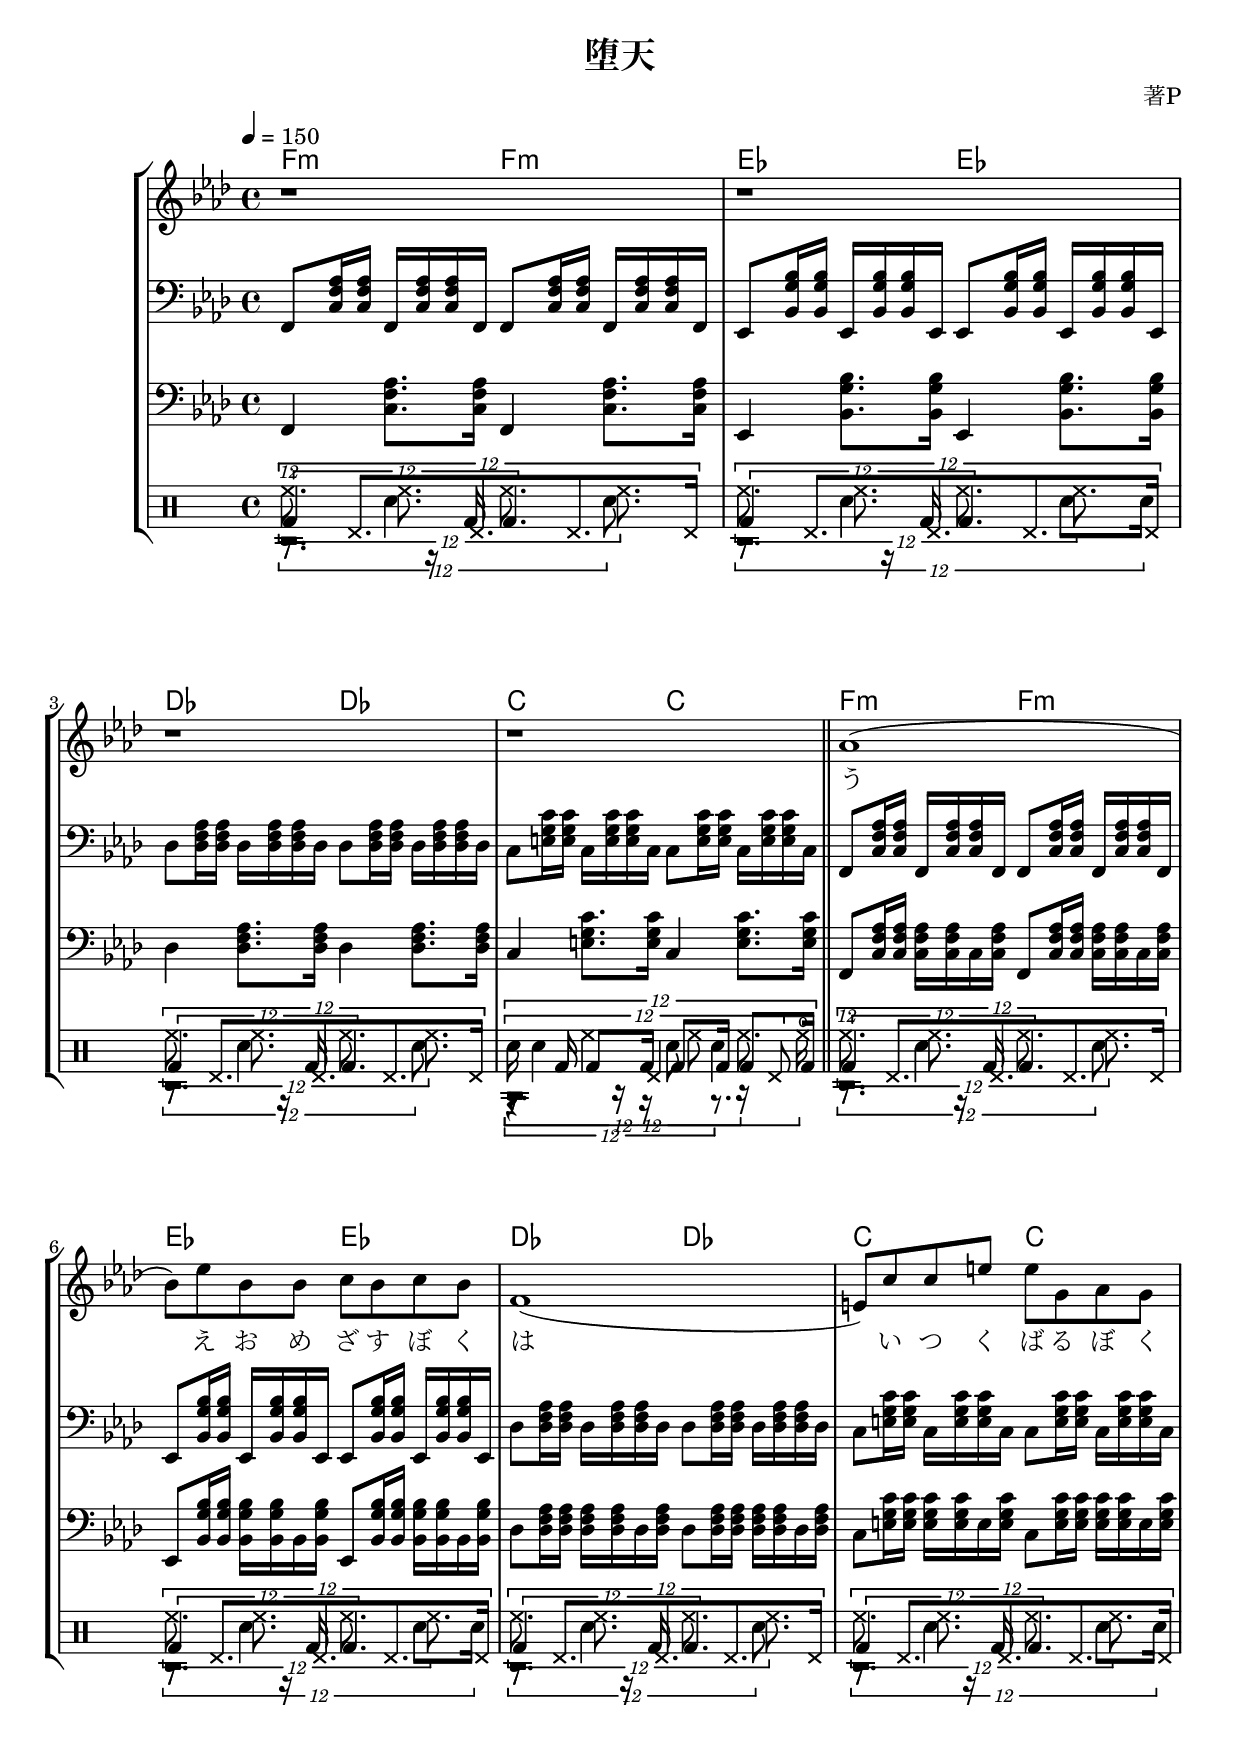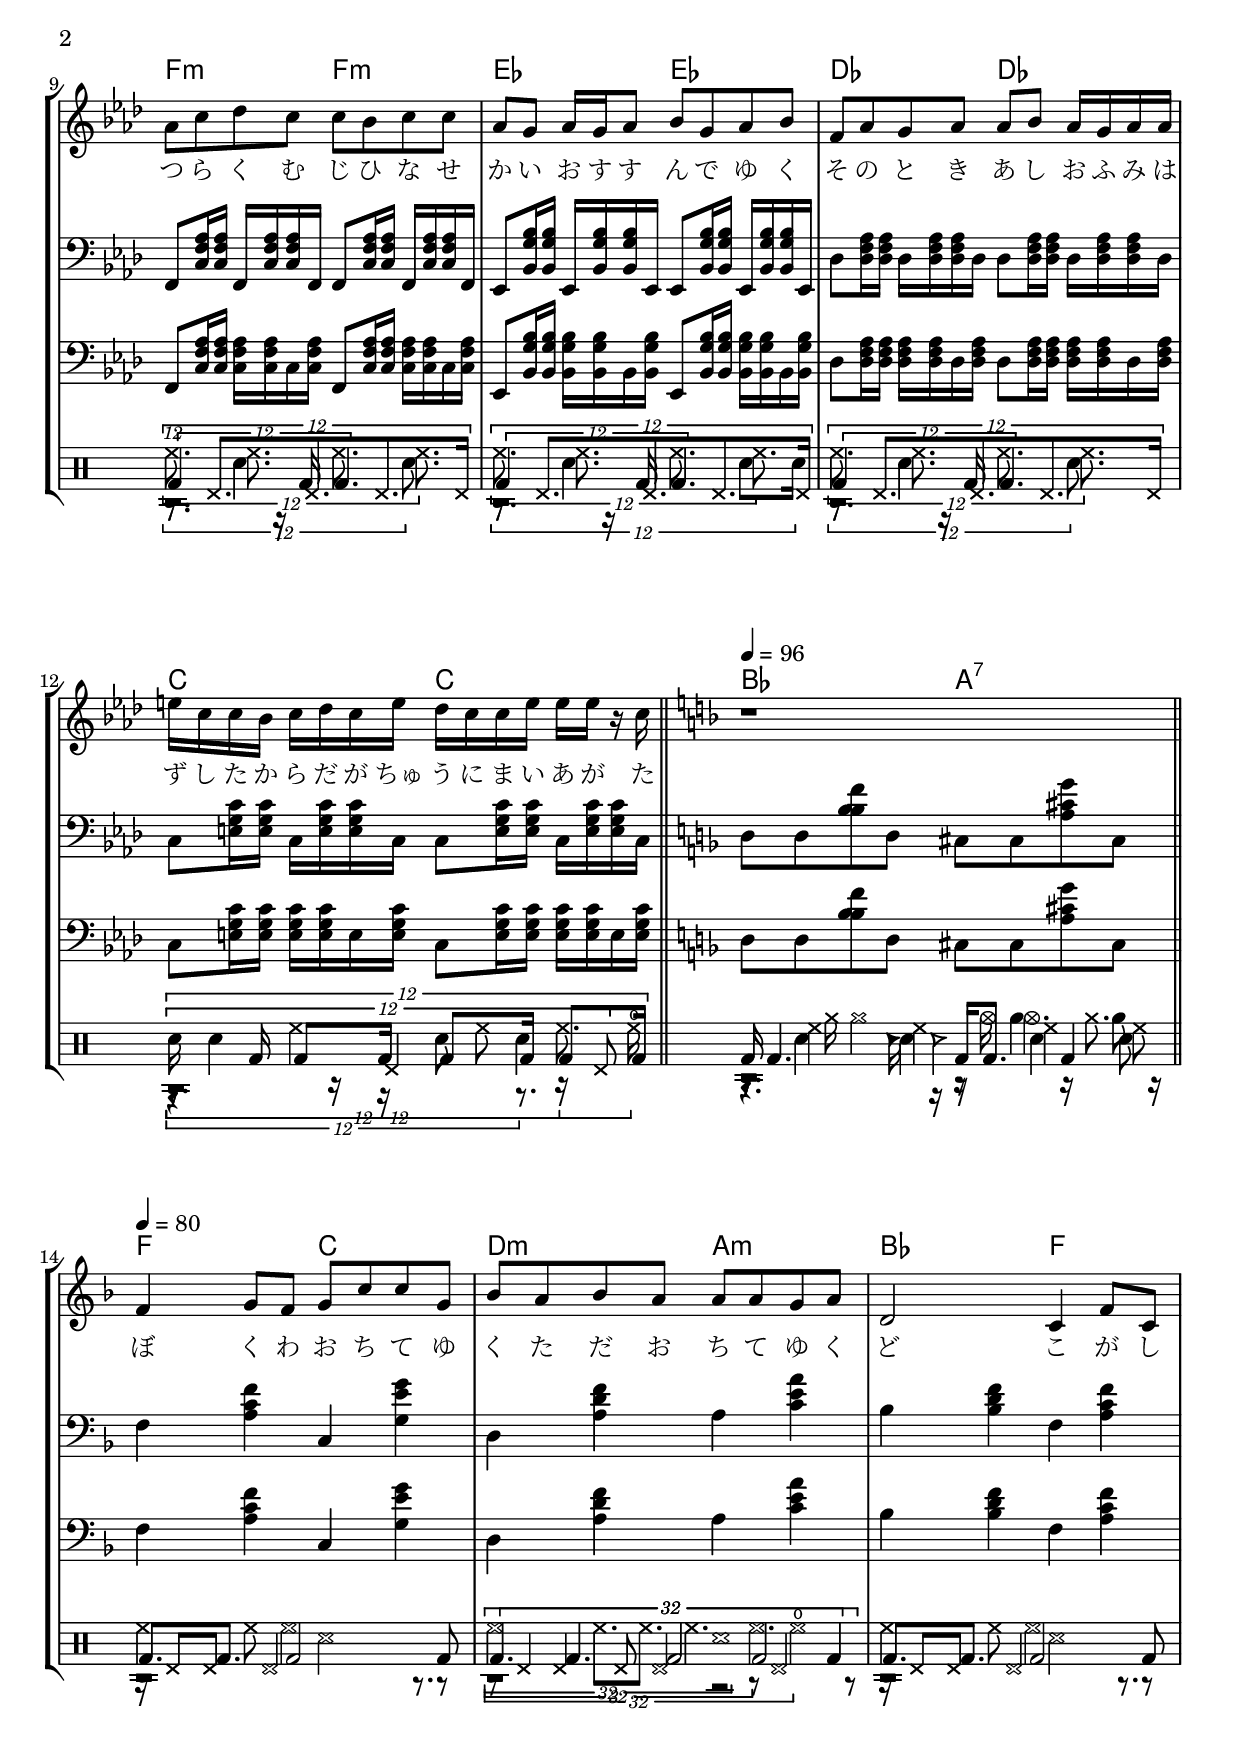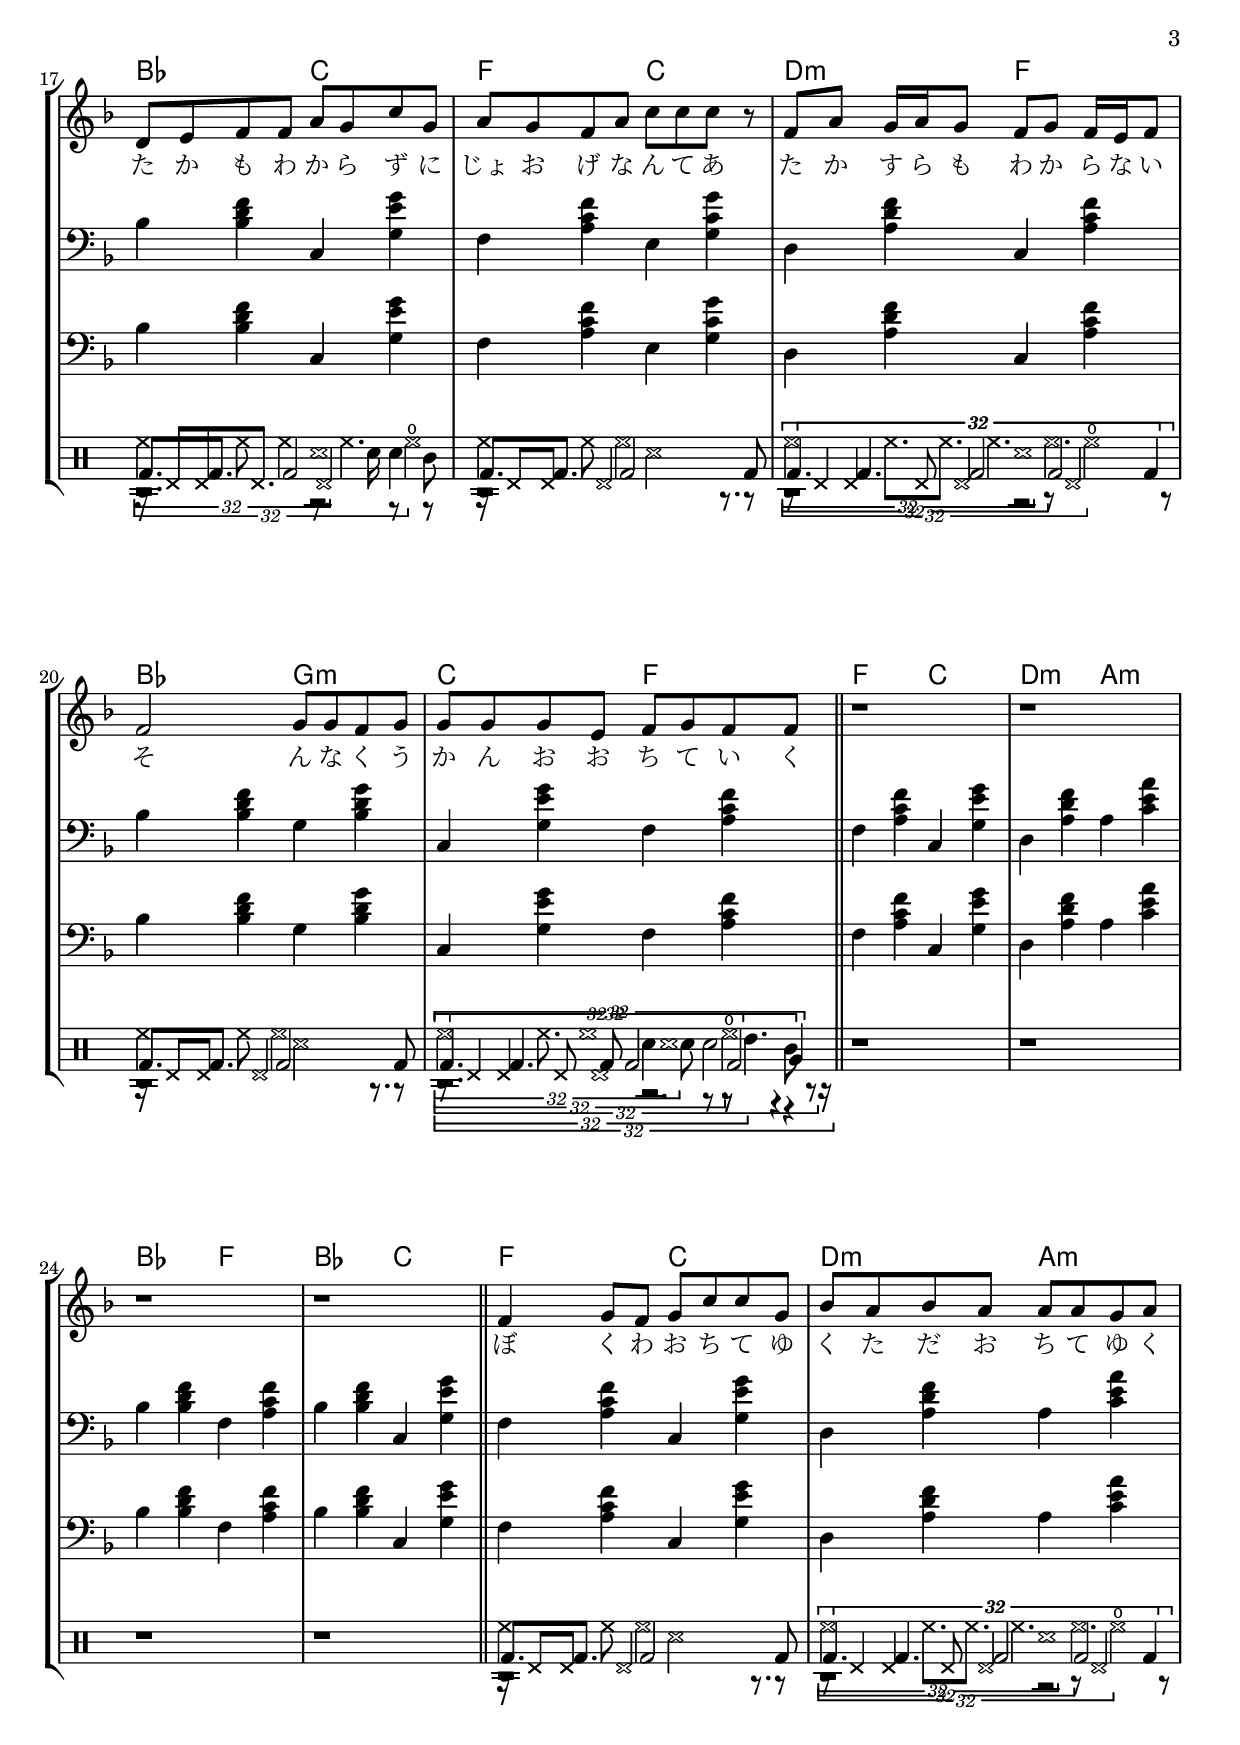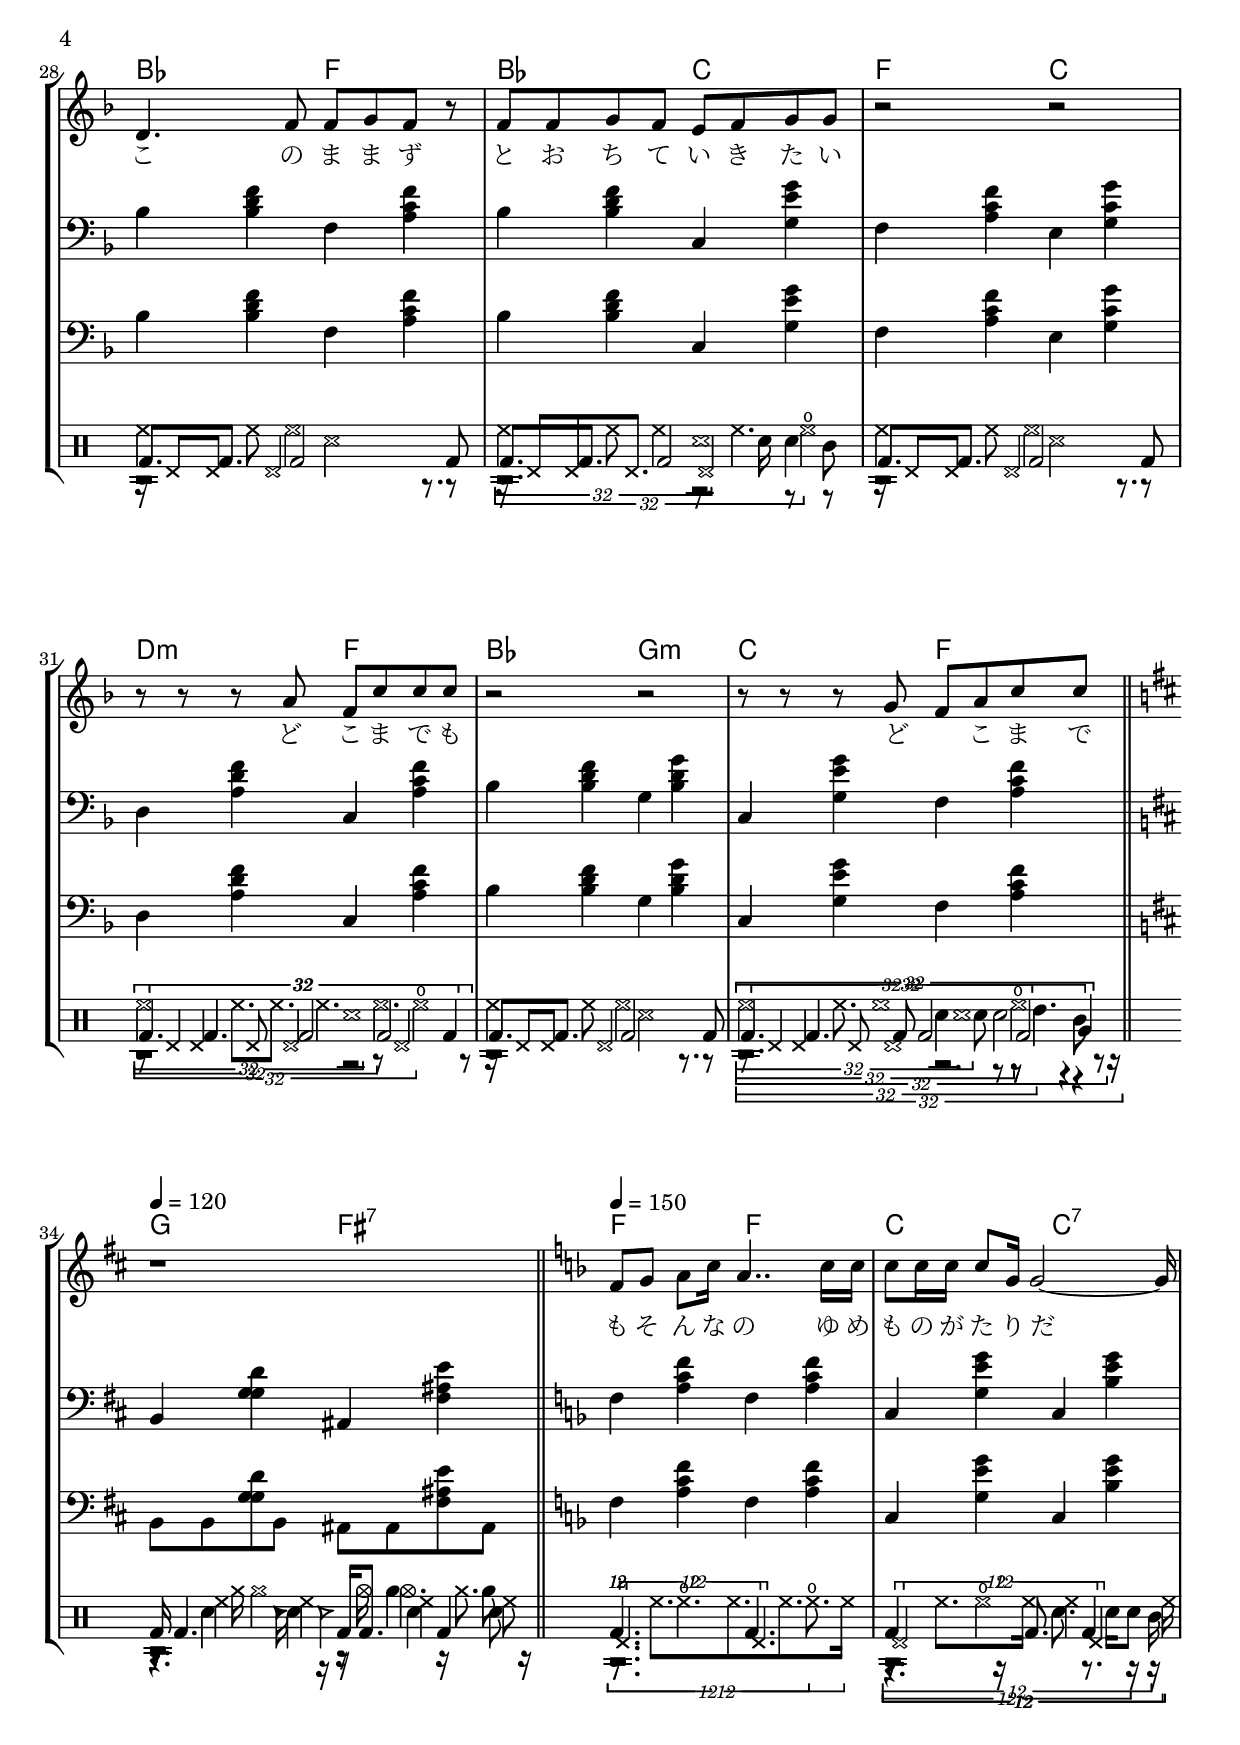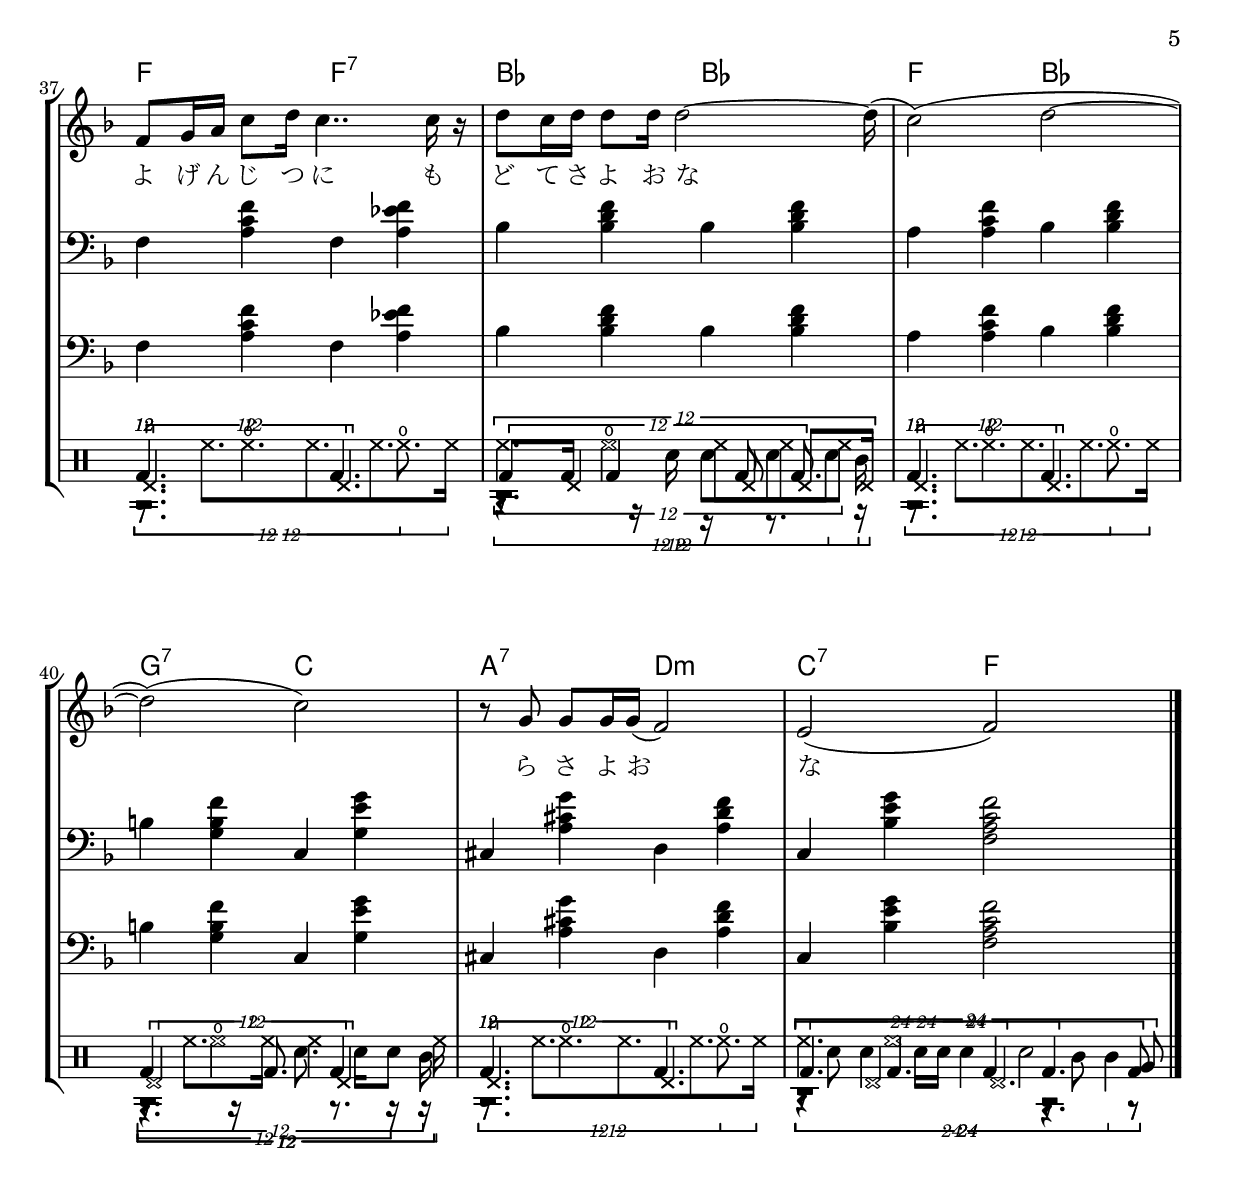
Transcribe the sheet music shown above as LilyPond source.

\version "2.12.1"

\header {
	title = \markup {堕天}
	composer = \markup \center-column {著P}
}

harmony = \chordmode {
	f2:m f:m es es des des c c 

	f:m f:m es es des des c c f:m f:m es es des des c c 

	bes a:7 

	f c d:m a:m bes f bes c f c d:m f bes g:m c f 

	f c d:m a:m bes f bes c 

	f c d:m a:m bes f bes c f c d:m f bes g:m c f 

	g fis:7 

	f f c c:7 f f:7 bes bes f bes g:7 c a:7 d:m c:7 f 
}

melody = {
	\key as \major
	\tempo 4 = 150
	r1 | r1 | r1 | r1   
	\set Staff.midiInstrument = #"fss0.32"
	 as'1 
	(bes'8)  es''8  bes'8  bes'8  c''8  bes'8  c''8  bes'8 
	f'1 
	(e'8)  c''8  c''8  e''8  e''8  g'8  as'8  g'8 
	as'8  c''8  des''8  c''8  c''8  bes'8  c''8  c''8 
	as'8  g'8  as'16  g'16  as'8  bes'8  g'8  as'8  bes'8 
	f'8  as'8  g'8  as'8  as'8  bes'8  as'16  g'16  as'16  as'16 
	e''16  c''16  c''16  bes'16  c''16  des''16  c''16  e''16  des''16  c''16  c''16  e''16  e''16  e''16  r16  c''16
	\key f \major
	\tempo 4 = 96
	r1   
	\set Staff.midiInstrument = #"fss0.32"
		\tempo 4 = 80
 f'4  g'8  f'8  g'8  c''8  c''8  g'8 
	bes'8  a'8  bes'8  a'8  a'8  a'8  g'8  a'8 
	d'2  c'4  f'8  c'8 
	d'8  e'8  f'8  f'8  a'8  g'8  c''8  g'8 
	a'8  g'8  f'8  a'8  c''8  c''8  c''8  r8 
	f'8  a'8  g'16  a'16  g'8  f'8  g'8  f'16  e'16  f'8 
	f'2  g'8  g'8  f'8  g'8 
	g'8  g'8  g'8  e'8  f'8  g'8  f'8  f'8
	r1 | r1 | r1 | r1   
	\set Staff.midiInstrument = #"fss0.32"
	 f'4  g'8  f'8  g'8  c''8  c''8  g'8 
	bes'8  a'8  bes'8  a'8  a'8  a'8  g'8  a'8 
	d'4.  f'8  f'8  g'8  f'8  r8 
	f'8  f'8  g'8  f'8  e'8  f'8  g'8  g'8 
	r2  r2 
	r8  r8  r8  a'8  f'8  c''8  c''8  c''8 
	r2  r2~ 
	r8  r8  r8  g'8  f'8  a'8  c''8  c''8
	\key d \major
	\tempo 4 = 120
	r1   
	\set Staff.midiInstrument = #"fss0.32"
		\key f \major
	\tempo 4 = 150
 f'8  g'8  a'8  c''16  a'4..  c''16  c''16 
	c''8  c''16  c''16  c''8  g'16  g'2~g'16 
	f'8  g'16  a'16  c''8  d''16  c''4..  c''16  r16 
	d''8  c''16  d''16  d''8  d''16  d''2~d''16 
	(c''2)  (d''2~ 
	d''2)  (c''2) 
	r8  g'8  g'8  g'16  g'16  (f'2) 
	e'2  (f'2)
	\bar "|."
}

words = \lyricmode {
	
	う  え  お  め  ざ  す  ぼ  く  は  い  つ  く  ば  る  ぼ  く  つ  ら  く  む  じ  ひ  な  せ  か  い  お  す  す  ん  で  ゆ  く  そ  の  と  き  あ  し  お  ふ  み  は  ず  し  た  か  ら  だ  が  ちゅ  う  に  ま  い  あ  が  た  
	
	ぼ  く  わ  お  ち  て  ゆ  く  た  だ  お  ち  て  ゆ  く  ど  こ  が  し  た  か  も  わ  か  ら  ず  に  じょ  お  げ  な  ん  て  あ  た  か  す  ら  も  わ  か  ら  な  い  そ  ん  な  く  う  か  ん  お  お  ち  て  い  く  
	
	ぼ  く  わ  お  ち  て  ゆ  く  た  だ  お  ち  て  ゆ  く  こ  の  ま  ま  ず  と  お  ち  て  い  き  た  い  ど  こ  ま  で  も  ど  こ  ま  で  も  
	
	そ  ん  な  の  ゆ  め  も  の  が  た  り  だ  よ  げ  ん  じ  つ  に  も  ど  て  さ  よ  お  な  ら  さ  よ  お  な  ら  
}

tempochange = {
	\tempo 4 = 150
	r1 | r1 | r1 | r1 \bar "||"
	\tempo 4 = 150
	r1 | r1 | r1 | r1 | r1 | r1 | r1 | r1 \bar "||"
	\tempo 4 = 96
	r1 \bar "||"
	\tempo 4 = 80
	r1 | r1 | r1 | r1 | r1 | r1 | r1 | r1 \bar "||"
	\tempo 4 = 80
	r1 | r1 | r1 | r1 \bar "||"
	\tempo 4 = 80
	r1 | r1 | r1 | r1 | r1 | r1 | r1 | r1 \bar "||"
	\tempo 4 = 120
	r1 \bar "||"
	\tempo 4 = 150
	r1 | r1 | r1 | r1 | r1 | r1 | r1 | r1 \bar "|."
}

mainacc = {
	\clef bass
	\set Staff.midiInstrument = #"Slap Bass 1"
	\key as \major
	\tempo 4 = 150
	f,8 <c f as>16 <c f as>16   f,16 <c f as>16 <c f as>16 f,16
	f,8 <c f as>16 <c f as>16   f,16 <c f as>16 <c f as>16 f,16
	es,8 <bes, g bes>16 <bes, g bes>16   es,16 <bes, g bes>16 <bes, g bes>16 es,16
	es,8 <bes, g bes>16 <bes, g bes>16   es,16 <bes, g bes>16 <bes, g bes>16 es,16
	des8 <des f as>16 <des f as>16   des16 <des f as>16 <des f as>16 des16
	des8 <des f as>16 <des f as>16   des16 <des f as>16 <des f as>16 des16
	c8 <e g c'>16 <e g c'>16   c16 <e g c'>16 <e g c'>16 c16
	c8 <e g c'>16 <e g c'>16   c16 <e g c'>16 <e g c'>16 c16
	\bar "||"

	\set Staff.midiInstrument = #"Synth Bass 2"
	f,8 <c f as>16 <c f as>16   f,16 <c f as>16 <c f as>16 f,16
	f,8 <c f as>16 <c f as>16   f,16 <c f as>16 <c f as>16 f,16
	es,8 <bes, g bes>16 <bes, g bes>16   es,16 <bes, g bes>16 <bes, g bes>16 es,16
	es,8 <bes, g bes>16 <bes, g bes>16   es,16 <bes, g bes>16 <bes, g bes>16 es,16
	des8 <des f as>16 <des f as>16   des16 <des f as>16 <des f as>16 des16
	des8 <des f as>16 <des f as>16   des16 <des f as>16 <des f as>16 des16
	c8 <e g c'>16 <e g c'>16   c16 <e g c'>16 <e g c'>16 c16
	c8 <e g c'>16 <e g c'>16   c16 <e g c'>16 <e g c'>16 c16
	f,8 <c f as>16 <c f as>16   f,16 <c f as>16 <c f as>16 f,16
	f,8 <c f as>16 <c f as>16   f,16 <c f as>16 <c f as>16 f,16
	es,8 <bes, g bes>16 <bes, g bes>16   es,16 <bes, g bes>16 <bes, g bes>16 es,16
	es,8 <bes, g bes>16 <bes, g bes>16   es,16 <bes, g bes>16 <bes, g bes>16 es,16
	des8 <des f as>16 <des f as>16   des16 <des f as>16 <des f as>16 des16
	des8 <des f as>16 <des f as>16   des16 <des f as>16 <des f as>16 des16
	c8 <e g c'>16 <e g c'>16   c16 <e g c'>16 <e g c'>16 c16
	c8 <e g c'>16 <e g c'>16   c16 <e g c'>16 <e g c'>16 c16
	\bar "||"

	\set Staff.midiInstrument = #"Timpani"
	\key f \major
	\tempo 4 = 96
	d8 d8 <bes bes f'>8 d8
	cis8 cis8 <a cis' g'>8 cis8
	\bar "||"

	\set Staff.midiInstrument = #"String Ensemble 1"
	\tempo 4 = 80
	f4 <a c' f'>4
	c4 <g e' g'>4
	d4 <a d' f'>4
	a4 <c' e' a'>4
	bes4 <bes d' f'>4
	f4 <a c' f'>4
	bes4 <bes d' f'>4
	c4 <g e' g'>4
	f4 <a c' f'>4
	e4 <g c' g'>4
	d4 <a d' f'>4
	c4 <a c' f'>4
	bes4 <bes d' f'>4
	g4 <bes d' g'>4
	c4 <g e' g'>4
	f4 <a c' f'>4
	\bar "||"

	\set Staff.midiInstrument = #"orchestral strings"
	f4 <a c' f'>4
	c4 <g e' g'>4
	d4 <a d' f'>4
	a4 <c' e' a'>4
	bes4 <bes d' f'>4
	f4 <a c' f'>4
	bes4 <bes d' f'>4
	c4 <g e' g'>4
	\bar "||"

	\set Staff.midiInstrument = #"String Ensemble 1"
	f4 <a c' f'>4
	c4 <g e' g'>4
	d4 <a d' f'>4
	a4 <c' e' a'>4
	bes4 <bes d' f'>4
	f4 <a c' f'>4
	bes4 <bes d' f'>4
	c4 <g e' g'>4
	f4 <a c' f'>4
	e4 <g c' g'>4
	d4 <a d' f'>4
	c4 <a c' f'>4
	bes4 <bes d' f'>4
	g4 <bes d' g'>4
	c4 <g e' g'>4
	f4 <a c' f'>4
	\bar "||"

	\set Staff.midiInstrument = #"Gunshot"
	\key d \major
	\tempo 4 = 120
	b,4 <g g d'>4
	ais,4 <fis ais e'>4
	\bar "||"

	\set Staff.midiInstrument = #"Harmonica"
	\key f \major
	\tempo 4 = 150
	f4 <a c' f'>4
	f4 <a c' f'>4
	c4 <g e' g'>4
	c4 <bes e' g'>4
	f4 <a c' f'>4
	f4 <a es' f'>4
	bes4 <bes d' f'>4
	bes4 <bes d' f'>4
	a4 <a c' f'>4
	bes4 <bes d' f'>4
	b4 <g b f'>4
	c4 <g e' g'>4
	cis4 <a cis' g'>4
	d4 <a d' f'>4
	c4 <bes e' g'>4
	<f a c' f'>2
	\bar "|."
}

subacc = {
	\clef bass
	\set Staff.midiInstrument = #"Overdriven Guitar"
	\key as \major
	\tempo 4 = 150
	f,4 <c f as>8. <c f as>16
	f,4 <c f as>8. <c f as>16
	es,4 <bes, g bes>8. <bes, g bes>16
	es,4 <bes, g bes>8. <bes, g bes>16
	des4 <des f as>8. <des f as>16
	des4 <des f as>8. <des f as>16
	c4 <e g c'>8. <e g c'>16
	c4 <e g c'>8. <e g c'>16
	\bar "||"

	\set Staff.midiInstrument = #"Overdriven Guitar"
	f,8 <c f as>16 <c f as>16   <c f as>16 <c f as>16   c16 <c f as>16
	f,8 <c f as>16 <c f as>16   <c f as>16 <c f as>16   c16 <c f as>16
	es,8 <bes, g bes>16 <bes, g bes>16   <bes, g bes>16 <bes, g bes>16   bes,16 <bes, g bes>16
	es,8 <bes, g bes>16 <bes, g bes>16   <bes, g bes>16 <bes, g bes>16   bes,16 <bes, g bes>16
	des8 <des f as>16 <des f as>16   <des f as>16 <des f as>16   des16 <des f as>16
	des8 <des f as>16 <des f as>16   <des f as>16 <des f as>16   des16 <des f as>16
	c8 <e g c'>16 <e g c'>16   <e g c'>16 <e g c'>16   e16 <e g c'>16
	c8 <e g c'>16 <e g c'>16   <e g c'>16 <e g c'>16   e16 <e g c'>16
	f,8 <c f as>16 <c f as>16   <c f as>16 <c f as>16   c16 <c f as>16
	f,8 <c f as>16 <c f as>16   <c f as>16 <c f as>16   c16 <c f as>16
	es,8 <bes, g bes>16 <bes, g bes>16   <bes, g bes>16 <bes, g bes>16   bes,16 <bes, g bes>16
	es,8 <bes, g bes>16 <bes, g bes>16   <bes, g bes>16 <bes, g bes>16   bes,16 <bes, g bes>16
	des8 <des f as>16 <des f as>16   <des f as>16 <des f as>16   des16 <des f as>16
	des8 <des f as>16 <des f as>16   <des f as>16 <des f as>16   des16 <des f as>16
	c8 <e g c'>16 <e g c'>16   <e g c'>16 <e g c'>16   e16 <e g c'>16
	c8 <e g c'>16 <e g c'>16   <e g c'>16 <e g c'>16   e16 <e g c'>16
	\bar "||"

	\set Staff.midiInstrument = #"Seashore"
	\key f \major
	\tempo 4 = 96
	d8 d8 <bes bes f'>8 d8
	cis8 cis8 <a cis' g'>8 cis8
	\bar "||"

	\set Staff.midiInstrument = #"Synth Voice"
	\tempo 4 = 80
	f4 <a c' f'>4
	c4 <g e' g'>4
	d4 <a d' f'>4
	a4 <c' e' a'>4
	bes4 <bes d' f'>4
	f4 <a c' f'>4
	bes4 <bes d' f'>4
	c4 <g e' g'>4
	f4 <a c' f'>4
	e4 <g c' g'>4
	d4 <a d' f'>4
	c4 <a c' f'>4
	bes4 <bes d' f'>4
	g4 <bes d' g'>4
	c4 <g e' g'>4
	f4 <a c' f'>4
	\bar "||"

	\set Staff.midiInstrument = #"Reed organ"
	f4 <a c' f'>4
	c4 <g e' g'>4
	d4 <a d' f'>4
	a4 <c' e' a'>4
	bes4 <bes d' f'>4
	f4 <a c' f'>4
	bes4 <bes d' f'>4
	c4 <g e' g'>4
	\bar "||"

	\set Staff.midiInstrument = #"Synth Voice"
	f4 <a c' f'>4
	c4 <g e' g'>4
	d4 <a d' f'>4
	a4 <c' e' a'>4
	bes4 <bes d' f'>4
	f4 <a c' f'>4
	bes4 <bes d' f'>4
	c4 <g e' g'>4
	f4 <a c' f'>4
	e4 <g c' g'>4
	d4 <a d' f'>4
	c4 <a c' f'>4
	bes4 <bes d' f'>4
	g4 <bes d' g'>4
	c4 <g e' g'>4
	f4 <a c' f'>4
	\bar "||"

	\set Staff.midiInstrument = #"Telephone Ring"
	\key d \major
	\tempo 4 = 120
	b,8 b,8 <g g d'>8 b,8
	ais,8 ais,8 <fis ais e'>8 ais,8
	\bar "||"

	\set Staff.midiInstrument = #"Lead 7 (fifths)"
	\key f \major
	\tempo 4 = 150
	f4 <a c' f'>4
	f4 <a c' f'>4
	c4 <g e' g'>4
	c4 <bes e' g'>4
	f4 <a c' f'>4
	f4 <a es' f'>4
	bes4 <bes d' f'>4
	bes4 <bes d' f'>4
	a4 <a c' f'>4
	bes4 <bes d' f'>4
	b4 <g b f'>4
	c4 <g e' g'>4
	cis4 <a cis' g'>4
	d4 <a d' f'>4
	c4 <bes e' g'>4
	<f a c' f'>2
	\bar "|."
}

percA = {
	\drummode {
	\times 16/12{ hh8. hh8. hh8. hh8. } |\times 16/12{ hh8. hh8. hh8. hh8. } |\times 16/12{ hh8. hh8. hh8. hh8. } |\times 16/12{ r8. hh4 hh8 hh8. } \bar "||"
	\times 16/12{ hh8. hh8. hh8. hh8. } |\times 16/12{ hh8. hh8. hh8. hh8. } |\times 16/12{ hh8. hh8. hh8. hh8. } |\times 16/12{ hh8. hh8. hh8. hh8. } |\times 16/12{ hh8. hh8. hh8. hh8. } |\times 16/12{ hh8. hh8. hh8. hh8. } |\times 16/12{ hh8. hh8. hh8. hh8. } |\times 16/12{ r8. hh4 hh8 hh8. } \bar "||"
	r8 hh4 hh4 hh4 hh8  \bar "||"
	hh4 hh8 hh2 r8  |\times 16/32{ hh2 hh8. hh8. hh4. hh2. } |hh4 hh8 hh2 r8  |hh4 hh8 hh4 hh4.  |hh4 hh8 hh2 r8  |\times 16/32{ hh2 hh8. hh8. hh4. hh2. } |hh4 hh8 hh2 r8  |\times 16/32{ hh2 hh8. hh1 r4 r16 } \bar "||"
	r1 |r1 |r1 |r1 \bar "||"
	hh4 hh8 hh2 r8  |\times 16/32{ hh2 hh8. hh8. hh4. hh2. } |hh4 hh8 hh2 r8  |hh4 hh8 hh4 hh4.  |hh4 hh8 hh2 r8  |\times 16/32{ hh2 hh8. hh8. hh4. hh2. } |hh4 hh8 hh2 r8  |\times 16/32{ hh2 hh8. hh1 r4 r16 } \bar "||"
	r8 hh4 hh4 hh4 hh8  \bar "||"
	\times 16/12{ r8 hh8. hh8. hh8. hh16 } |\times 16/12{ r8 hh8. hh16 hh4 r16 hh16 } |\times 16/12{ r8 hh8. hh8. hh8. hh16 } |\times 16/12{ hh4. hh8 hh8 hh8 } |\times 16/12{ r8 hh8. hh8. hh8. hh16 } |\times 16/12{ r8 hh8. hh16 hh4 r16 hh16 } |\times 16/12{ r8 hh8. hh8. hh8. hh16 } |\times 16/24{ hh4. hh1 r8 } \bar "|."
	}
}

percB = {
	\drummode {
	\times 16/12{ r8. sn4. sn8. } |\times 16/12{ r8. sn4. sn8 sn16 } |\times 16/12{ r8. sn4. sn8. } |\times 16/12{ sn16 sn4 r16 sn8 sn4 } \bar "||"
	\times 16/12{ r8. sn4. sn8. } |\times 16/12{ r8. sn4. sn8 sn16 } |\times 16/12{ r8. sn4. sn8. } |\times 16/12{ r8. sn4. sn8 sn16 } |\times 16/12{ r8. sn4. sn8. } |\times 16/12{ r8. sn4. sn8 sn16 } |\times 16/12{ r8. sn4. sn8. } |\times 16/12{ sn16 sn4 r16 sn8 sn4 } \bar "||"
	r8 sn4 sn4 sn4 sn8  \bar "||"
	r16 hhp8 hhp8 hhp2 r8.  |\times 16/32{ r8 hhp4 hhp4 hhp8 hhp2 r8 hhp2 r8 } |r16 hhp8 hhp8 hhp2 r8.  |r16 hhp8 hhp8 hhp8. hhp2  |r16 hhp8 hhp8 hhp2 r8.  |\times 16/32{ r8 hhp4 hhp4 hhp8 hhp2 r8 hhp2 r8 } |r16 hhp8 hhp8 hhp2 r8.  |\times 16/32{ r8 hhp4 hhp4 hhp8 hhp1 r4 } \bar "||"
	r1 |r1 |r1 |r1 \bar "||"
	r16 hhp8 hhp8 hhp2 r8.  |\times 16/32{ r8 hhp4 hhp4 hhp8 hhp2 r8 hhp2 r8 } |r16 hhp8 hhp8 hhp2 r8.  |r16 hhp8 hhp8 hhp8. hhp2  |r16 hhp8 hhp8 hhp2 r8.  |\times 16/32{ r8 hhp4 hhp4 hhp8 hhp2 r8 hhp2 r8 } |r16 hhp8 hhp8 hhp2 r8.  |\times 16/32{ r8 hhp4 hhp4 hhp8 hhp1 r4 } \bar "||"
	r8 sn4 sn4 sn4 sn8  \bar "||"
	\times 16/12{ r2. } |\times 16/12{ r4. sn8. sn16 sn8 } |\times 16/12{ r2. } |\times 16/12{ r4 r16 sn16 sn8 sn8 sn8 } |\times 16/12{ r2. } |\times 16/12{ r4. sn8. sn16 sn8 } |\times 16/12{ r2. } |\times 16/24{ r8 sn8 sn4 sn16 sn16 sn4 sn2 r8 } \bar "|."
	}
}

percC = {
	\drummode {
	\times 16/12{ bd4 r16 bd16 bd4. } |\times 16/12{ bd4 r16 bd16 bd4. } |\times 16/12{ bd4 r16 bd16 bd4. } |\times 16/12{ r8 bd16 bd8 bd16 bd8 bd16 bd8 bd16 } \bar "||"
	\times 16/12{ bd4 r16 bd16 bd4. } |\times 16/12{ bd4 r16 bd16 bd4. } |\times 16/12{ bd4 r16 bd16 bd4. } |\times 16/12{ bd4 r16 bd16 bd4. } |\times 16/12{ bd4 r16 bd16 bd4. } |\times 16/12{ bd4 r16 bd16 bd4. } |\times 16/12{ bd4 r16 bd16 bd4. } |\times 16/12{ r8 bd16 bd8 bd16 bd8 bd16 bd8 bd16 } \bar "||"
	bd16 bd4. r16 bd16 bd8. bd4  \bar "||"
	r1  |\times 16/32{ r1 r2 hho2 } |r1  |\times 16/32{ r1 r2 hho2 } |r1  |\times 16/32{ r1 r2 hho2 } |r1  |\times 16/32{ r1 r2 hho2 } \bar "||"
	r1 |r1 |r1 |r1 \bar "||"
	r1  |\times 16/32{ r1 r2 hho2 } |r1  |\times 16/32{ r1 r2 hho2 } |r1  |\times 16/32{ r1 r2 hho2 } |r1  |\times 16/32{ r1 r2 hho2 } \bar "||"
	bd16 bd4. r16 bd16 bd8. bd4  \bar "||"
	\times 16/12{ bd4. bd4. } |\times 16/12{ bd4 r16 bd8. bd4 } |\times 16/12{ bd4. bd4. } |\times 16/12{ bd8 bd16 bd4 bd8 bd8. } |\times 16/12{ bd4. bd4. } |\times 16/12{ bd4 r16 bd8. bd4 } |\times 16/12{ bd4. bd4. } |\times 16/24{ bd4. bd4. bd4 bd4. bd8 } \bar "|."
	}
}

percD = {
	\drummode {
	\times 16/12{ r8 hhp8. hhp8. hhp8. hhp16 } |\times 16/12{ r8 hhp8. hhp8. hhp8. hhp16 } |\times 16/12{ r8 hhp8. hhp8. hhp8. hhp16 } |\times 16/12{ r4 r16 hhp4 r16 hhp8 } \bar "||"
	\times 16/12{ r8 hhp8. hhp8. hhp8. hhp16 } |\times 16/12{ r8 hhp8. hhp8. hhp8. hhp16 } |\times 16/12{ r8 hhp8. hhp8. hhp8. hhp16 } |\times 16/12{ r8 hhp8. hhp8. hhp8. hhp16 } |\times 16/12{ r8 hhp8. hhp8. hhp8. hhp16 } |\times 16/12{ r8 hhp8. hhp8. hhp8. hhp16 } |\times 16/12{ r8 hhp8. hhp8. hhp8. hhp16 } |\times 16/12{ r4 r16 hhp4 r16 hhp8 } \bar "||"
	r2 r16 cymc16 cymc4.  \bar "||"
	bd8. bd8. bd2 bd8  |\times 16/32{ bd4. bd4. bd2 bd2 bd4 } |bd8. bd8. bd2 bd8  |bd8. bd8. bd2 r8  |bd8. bd8. bd2 bd8  |\times 16/32{ bd4. bd4. bd2 bd2 bd4 } |bd8. bd8. bd2 bd8  |\times 16/32{ bd4. bd4. bd8 bd2 r8 bd2 } \bar "||"
	r1 |r1 |r1 |r1 \bar "||"
	bd8. bd8. bd2 bd8  |\times 16/32{ bd4. bd4. bd2 bd2 bd4 } |bd8. bd8. bd2 bd8  |bd8. bd8. bd2 r8  |bd8. bd8. bd2 bd8  |\times 16/32{ bd4. bd4. bd2 bd2 bd4 } |bd8. bd8. bd2 bd8  |\times 16/32{ bd4. bd4. bd8 bd2 r8 bd2 } \bar "||"
	r2 r16 cymc16 cymc4.  \bar "||"
	\times 16/12{ r8. hho4. hho8. } |\times 16/12{ r8. hho2 r16 } |\times 16/12{ r8. hho4. hho8. } |\times 16/12{ r8. hho2 r16 } |\times 16/12{ r8. hho4. hho8. } |\times 16/12{ r8. hho2 r16 } |\times 16/12{ r8. hho4. hho8. } |\times 16/24{ r1 r2 } \bar "|."
	}
}

percE = {
	\drummode {
	\times 16/12{ r2. } |r1 |r1 |\times 16/12{ r2 r8. hho16 } \bar "||"
	\times 16/12{ r2. } |r1 |r1 |r1 |\times 16/12{ r2. } |r1 |r1 |\times 16/12{ r2 r8. hho16 } \bar "||"
	r1  \bar "||"
	r2 ss2  |\times 16/32{ r1 ss1 } |r2 ss2  |\times 16/32{ r1 ss1 } |r2 ss2  |\times 16/32{ r1 ss1 } |r2 ss2  |\times 16/32{ r1 ss1 } \bar "||"
	r1 |r1 |r1 |r1 \bar "||"
	r2 ss2  |\times 16/32{ r1 ss1 } |r2 ss2  |\times 16/32{ r1 ss1 } |r2 ss2  |\times 16/32{ r1 ss1 } |r2 ss2  |\times 16/32{ r1 ss1 } \bar "||"
	r1  \bar "||"
	\times 16/12{ hhp4. hhp4. } |\times 16/12{ hhp2 hhp4 } |\times 16/12{ hhp4. hhp4. } |\times 16/12{ r8 hhp4 r16 hhp8 hhp8 hhp16 } |\times 16/12{ hhp4. hhp4. } |\times 16/12{ hhp2 hhp4 } |\times 16/12{ hhp4. hhp4. } |\times 16/24{ r4 hhp2 hhp2. } \bar "|."
	}
}

percF = {
	\drummode {
	r1 | r1 | r1 | r1 \bar "||"
	r1 | r1 | r1 | r1 | r1 | r1 | r1 | r1 \bar "||"
	r2 r8 rb4 rb8  \bar "||"
	r1 |r1 |r1 |r2 r8. sn16 sn4  |r1 |r1 |r1 |\times 16/32{ r1 sn4 sn8 sn2 r8 } \bar "||"
	r1 | r1 | r1 | r1 \bar "||"
	r1 |r1 |r1 |r2 r8. sn16 sn4  |r1 |r1 |r1 |\times 16/32{ r1 sn4 sn8 sn2 r8 } \bar "||"
	r2 r8 rb4 rb8  \bar "||"
	\times 16/12{ r2. } |\times 16/12{ r2 r8. tomml16 } |\times 16/12{ r2. } |\times 16/12{ r2 r8. tomml16 } |\times 16/12{ r2. } |\times 16/12{ r2 r8. tomml16 } |\times 16/12{ r2. } |\times 16/24{ r1 r8 tomml8 tomml4 } \bar "|."
	}
}

percG = {
	\drummode {
	r1 | r1 | r1 | r1 \bar "||"
	r1 | r1 | r1 | r1 | r1 | r1 | r1 | r1 \bar "||"
	r4. hc16 hc2 r16  \bar "||"
	r1 |r1 |r1 |r2. r8 tomml8  |r1 |r1 |r1 |r2. r8 tomml8  \bar "||"
	r1 | r1 | r1 | r1 \bar "||"
	r1 |r1 |r1 |r2. r8 tomml8  |r1 |r1 |r1 |r2. r8 tomml8  \bar "||"
	r4. hc16 hc2 r16  \bar "||"
	r1 |r1 |r1 |r1 |r1 |r1 |r1 |\times 16/24{ r1 r4. tomfh8 } \bar "|."
	}
}

percH = {
	\drummode {
	r1 | r1 | r1 | r1 \bar "||"
	r1 | r1 | r1 | r1 | r1 | r1 | r1 | r1 \bar "||"
	r8. cymr16 cymr2 r16 cymr8.  \bar "||"
	r1 |r1 |r1 |r1 |r1 |r1 |r1 |\times 16/32{ r1 r2 r8 tommh4. } \bar "||"
	r1 | r1 | r1 | r1 \bar "||"
	r1 |r1 |r1 |r1 |r1 |r1 |r1 |\times 16/32{ r1 r2 r8 tommh4. } \bar "||"
	r8. cymr16 cymr2 r16 cymr8.  \bar "||"
	r1 | r1 | r1 | r1 | r1 | r1 | r1 | r1 \bar "|."
	}
}

percI = {
	\drummode {
	r1 | r1 | r1 | r1 \bar "||"
	r1 | r1 | r1 | r1 | r1 | r1 | r1 | r1 \bar "||"
	r1 \bar "||"
	r1 |r1 |r1 |r1 |r1 |r1 |r1 |\times 16/32{ r1 r2. tomfh4 } \bar "||"
	r1 | r1 | r1 | r1 \bar "||"
	r1 |r1 |r1 |r1 |r1 |r1 |r1 |\times 16/32{ r1 r2. tomfh4 } \bar "||"
	r1 \bar "||"
	r1 | r1 | r1 | r1 | r1 | r1 | r1 | r1 \bar "|."
	}
}

\score {
	<<
		\new StaffGroup <<
			\new ChordNames {\harmony}
			\new Voice = "melody" {\melody}
			\new Lyrics \lyricsto "melody" \words
			\new Staff = "mainacc" {\mainacc}
			\new Staff = "subacc" {\subacc}
			\new DrumStaff <<
				\new DrumVoice {\percA}
				\new DrumVoice {\percB}
				\new DrumVoice {\percC}
				\new DrumVoice {\percD}
				\new DrumVoice {\percE}
				\new DrumVoice {\percF}
				\new DrumVoice {\percG}
				\new DrumVoice {\percH}
				\new DrumVoice {\percI}
			>>
		>>
	>>
	\layout { }
}
